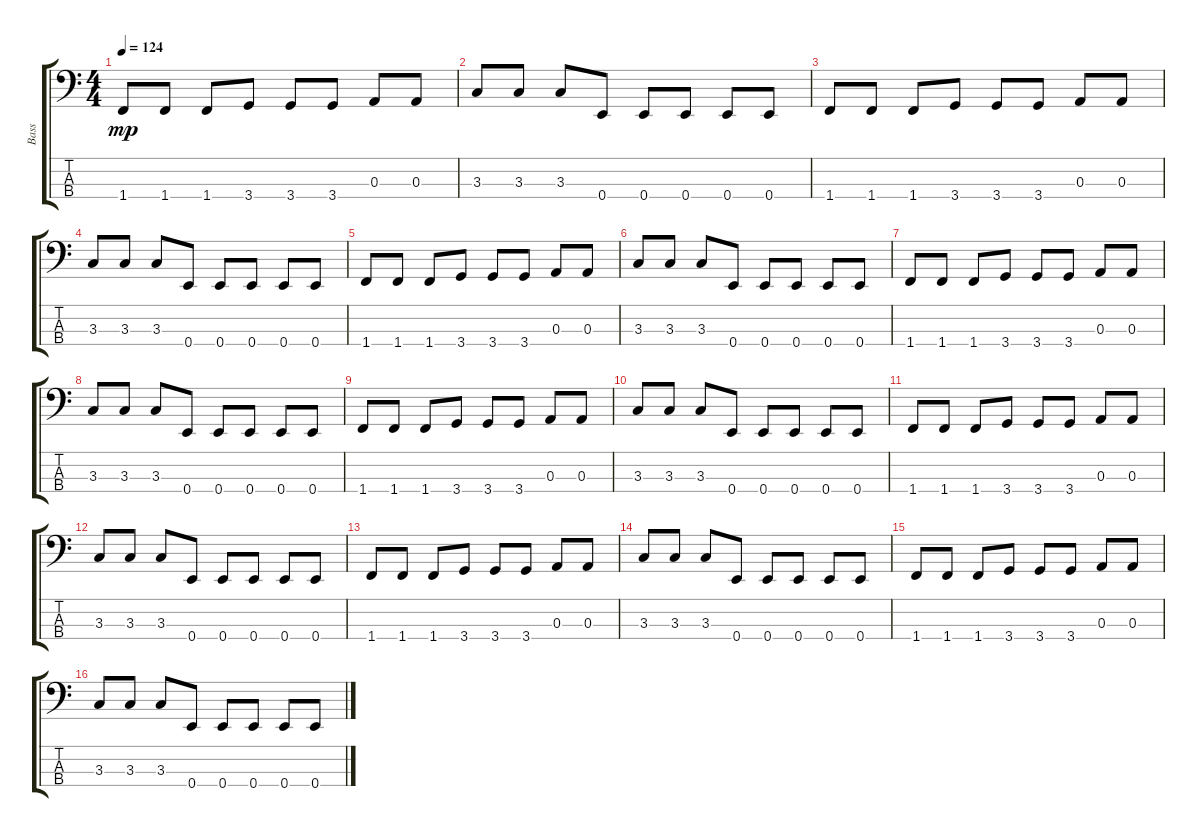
\track ("Bass" "Bass") {instrument electricbassfinger}
\staff {score tabs}
\tuning (G2 D2 A1 E1) {hide}
\ts (4 4)
\tempo 124
\clef f4
\ks c
1.4.8{dy mp} 1.4.8 1.4.8 3.4.8 3.4.8 3.4.8 0.3.8 0.3.8 |
3.3.8 3.3.8 3.3.8 0.4.8 0.4.8 0.4.8 0.4.8 0.4.8 |
1.4.8 1.4.8 1.4.8 3.4.8 3.4.8 3.4.8 0.3.8 0.3.8 |
3.3.8 3.3.8 3.3.8 0.4.8 0.4.8 0.4.8 0.4.8 0.4.8 |
1.4.8 1.4.8 1.4.8 3.4.8 3.4.8 3.4.8 0.3.8 0.3.8 |
3.3.8 3.3.8 3.3.8 0.4.8 0.4.8 0.4.8 0.4.8 0.4.8 |
1.4.8 1.4.8 1.4.8 3.4.8 3.4.8 3.4.8 0.3.8 0.3.8 |
3.3.8 3.3.8 3.3.8 0.4.8 0.4.8 0.4.8 0.4.8 0.4.8 |
1.4.8 1.4.8 1.4.8 3.4.8 3.4.8 3.4.8 0.3.8 0.3.8 |
3.3.8 3.3.8 3.3.8 0.4.8 0.4.8 0.4.8 0.4.8 0.4.8 |
1.4.8 1.4.8 1.4.8 3.4.8 3.4.8 3.4.8 0.3.8 0.3.8 |
3.3.8 3.3.8 3.3.8 0.4.8 0.4.8 0.4.8 0.4.8 0.4.8 |
1.4.8 1.4.8 1.4.8 3.4.8 3.4.8 3.4.8 0.3.8 0.3.8 |
3.3.8{volume 16} 3.3.8{volume 16} 3.3.8{volume 15} 0.4.8{volume 15} 0.4.8{volume 15} 0.4.8{volume 14} 0.4.8{volume 14} 0.4.8{volume 14} |
1.4.8{volume 13} 1.4.8{volume 13} 1.4.8{volume 13} 3.4.8{volume 12} 3.4.8{volume 12} 3.4.8{volume 12} 0.3.8{volume 11} 0.3.8{volume 11} |
3.3.8{volume 11} 3.3.8{volume 10} 3.3.8{volume 10} 0.4.8{volume 10} 0.4.8{volume 9} 0.4.8{volume 9} 0.4.8{volume 9} 0.4.8{volume 8}
